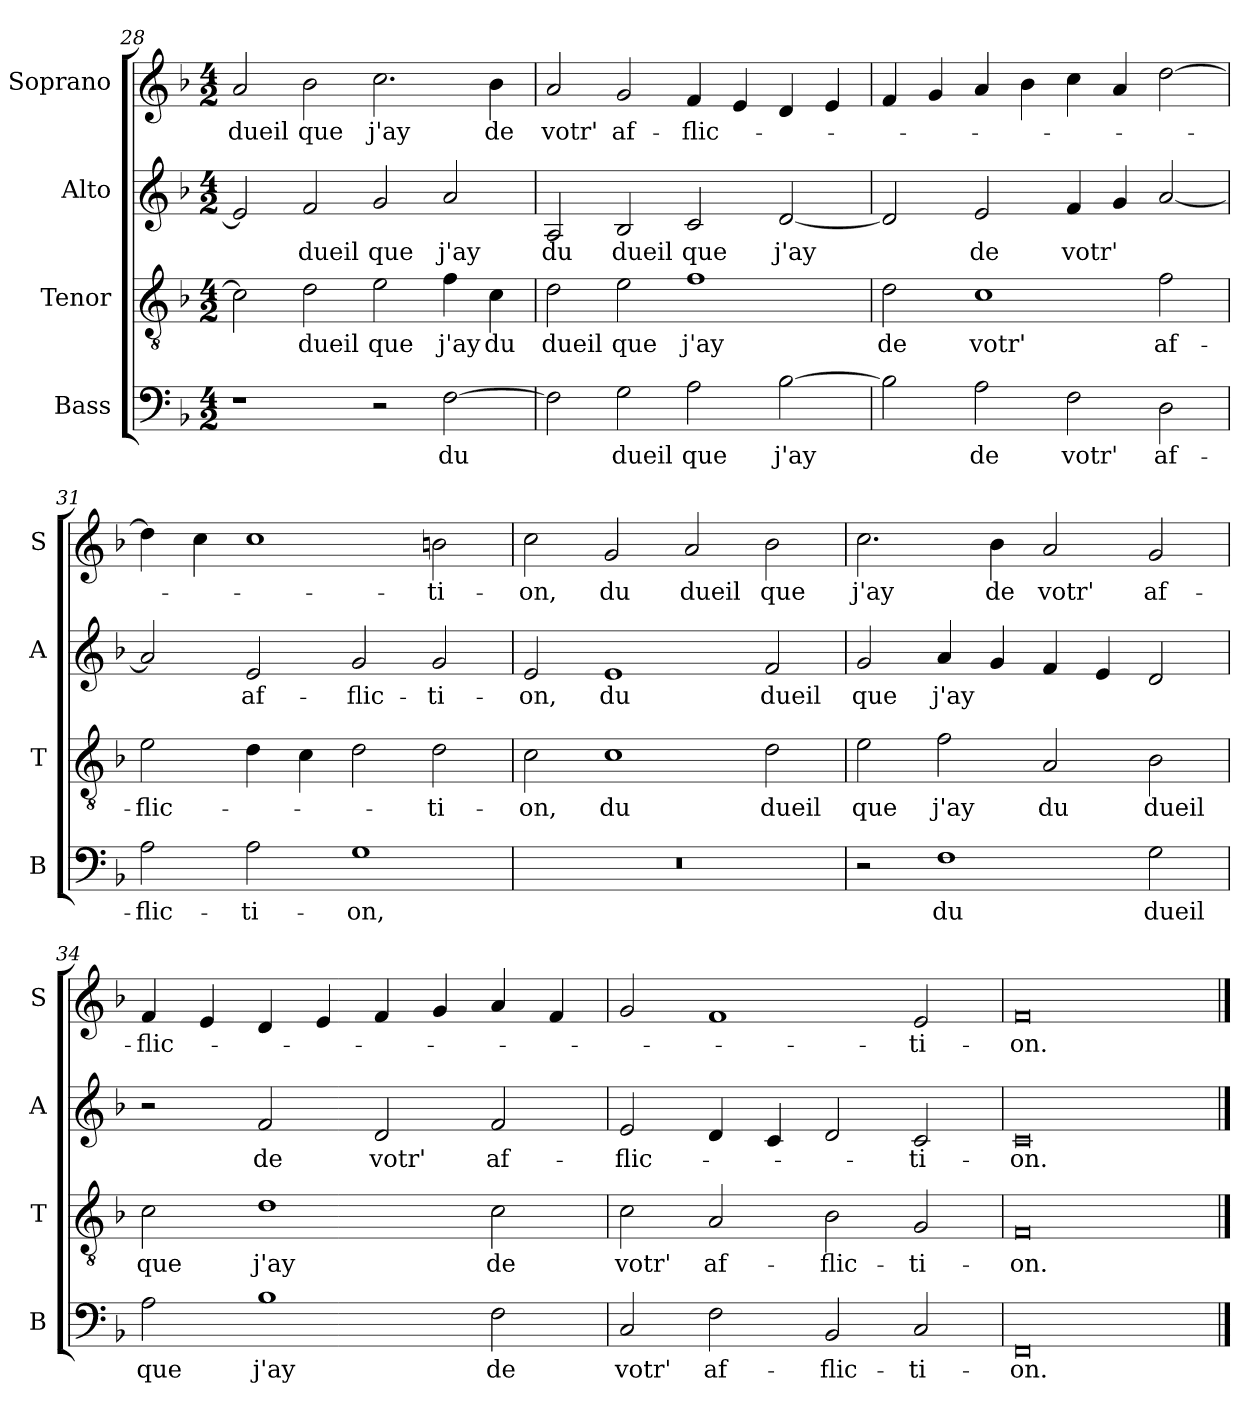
**kern	**text	**kern	**text	**kern	**text	**kern	**text
*part4	*part4	*part3	*part3	*part2	*part2	*part1	*part1
*staff4	*staff4	*staff3	*staff3	*staff2	*staff2	*staff1	*staff1
*I"Bass	*	*I"Tenor	*	*I"Alto	*	*I"Soprano	*
*I'B	*	*I'T	*	*I'A	*	*I'S	*
*clefF4	*	*clefGv2	*	*clefG2	*	*clefG2	*
*k[b-]	*	*k[b-]	*	*k[b-]	*	*k[b-]	*
*F:	*	*F:	*	*F:	*	*F:	*
*M4/2	*	*M4/2	*	*M4/2	*	*M4/2	*
=28	=28	=28	=28	=28	=28	=28	=28
!	!	!	!	!	!	!	!LO:LY:b
1r	.	2c\]	.	2e/]	.	2a/	dueil
!	!	!	!LO:LY:b	!	!LO:LY:b	!	!LO:LY:b
.	.	2d\	dueil	2f/	dueil	2b-\	que
!	!	!	!LO:LY:b	!	!LO:LY:b	!	!LO:LY:b
2r	.	2e\	que	2g/	que	2.cc\	j'ay
!	!LO:LY:b	!	!LO:LY:b	!	!LO:LY:b	!	!
[2F\	du	4f\	j'ay	2a/	j'ay	.	.
!	!	!	!LO:LY:b	!	!	!	!LO:LY:b
.	.	4c\	du	.	.	4b-\	de
!!LO:LB:g=z
=29	=29	=29	=29	=29	=29	=29	=29
!	!	!	!LO:LY:b	!	!LO:LY:b	!	!LO:LY:b
2F\]	.	2d\	dueil	2A/	du	2a/	votr'
!	!LO:LY:b	!	!LO:LY:b	!	!LO:LY:b	!	!LO:LY:b
2G\	dueil	2e\	que	2B-/	dueil	2g/	af-
!	!LO:LY:b	!	!LO:LY:b	!	!LO:LY:b	!	!LO:LY:b
2A\	que	1f	j'ay	2c/	que	4f/	-flic-
.	.	.	.	.	.	4e/	.
!	!LO:LY:b	!	!	!	!LO:LY:b	!	!
[2B-\	j'ay	.	.	[2d/	j'ay	4d/	.
.	.	.	.	.	.	4e/	.
=30	=30	=30	=30	=30	=30	=30	=30
!	!	!	!LO:LY:b	!	!	!	!
2B-\]	.	2d\	de	2d/]	.	4f/	.
.	.	.	.	.	.	4g/	.
!	!LO:LY:b	!	!LO:LY:b	!	!LO:LY:b	!	!
2A\	de	1c	votr'	2e/	de	4a/	.
.	.	.	.	.	.	4b-\	.
!	!LO:LY:b	!	!	!	!LO:LY:b	!	!
2F\	votr'	.	.	4f/	votr'	4cc\	.
.	.	.	.	4g/	.	4a/	.
!	!LO:LY:b	!	!LO:LY:b	!	!	!	!
2D\	af-	2f\	af-	[2a/	.	[2dd\	.
=31	=31	=31	=31	=31	=31	=31	=31
!	!LO:LY:b	!	!LO:LY:b	!	!	!	!
2A\	-flic-	2e\	-flic-	2a/]	.	4dd\]	.
.	.	.	.	.	.	4cc\	.
!	!LO:LY:b	!	!	!	!LO:LY:b	!	!
2A\	-ti-	4d\	.	2e/	af-	1cc	.
.	.	4c\	.	.	.	.	.
!	!LO:LY:b	!	!	!	!LO:LY:b	!	!
1G	-on,	2d\	.	2g/	-flic-	.	.
!	!	!	!LO:LY:b	!	!LO:LY:b	!	!LO:LY:b
.	.	2d\	-ti-	2g/	-ti-	2bn\	-ti-
=32	=32	=32	=32	=32	=32	=32	=32
!	!	!	!LO:LY:b	!	!LO:LY:b	!	!LO:LY:b
0r	.	2c\	-on,	2e/	-on,	2cc\	-on,
!	!	!	!LO:LY:b	!	!LO:LY:b	!	!LO:LY:b
.	.	1c	du	1e	du	2g/	du
!	!	!	!	!	!	!	!LO:LY:b
.	.	.	.	.	.	2a/	dueil
!	!	!	!LO:LY:b	!	!LO:LY:b	!	!LO:LY:b
.	.	2d\	dueil	2f/	dueil	2b-\	que
!!LO:LB:g=z
=33	=33	=33	=33	=33	=33	=33	=33
!	!	!	!LO:LY:b	!	!LO:LY:b	!	!LO:LY:b
2r	.	2e\	que	2g/	que	2.cc\	j'ay
!	!LO:LY:b	!	!LO:LY:b	!	!LO:LY:b	!	!
1F	du	2f\	j'ay	4a/	j'ay	.	.
!	!	!	!	!	!	!	!LO:LY:b
.	.	.	.	4g/	.	4b-\	de
!	!	!	!LO:LY:b	!	!	!	!LO:LY:b
.	.	2A/	du	4f/	.	2a/	votr'
.	.	.	.	4e/	.	.	.
!	!LO:LY:b	!	!LO:LY:b	!	!	!	!LO:LY:b
2G\	dueil	2B-\	dueil	2d/	.	2g/	af-
=34	=34	=34	=34	=34	=34	=34	=34
!	!LO:LY:b	!	!LO:LY:b	!	!	!	!LO:LY:b
2A\	que	2c\	que	2r	.	4f/	-flic-
.	.	.	.	.	.	4e/	.
!	!LO:LY:b	!	!LO:LY:b	!	!LO:LY:b	!	!
1B-	j'ay	1d	j'ay	2f/	de	4d/	.
.	.	.	.	.	.	4e/	.
!	!	!	!	!	!LO:LY:b	!	!
.	.	.	.	2d/	votr'	4f/	.
.	.	.	.	.	.	4g/	.
!	!LO:LY:b	!	!LO:LY:b	!	!LO:LY:b	!	!
2F\	de	2c\	de	2f/	af-	4a/	.
.	.	.	.	.	.	4f/	.
=35	=35	=35	=35	=35	=35	=35	=35
!	!LO:LY:b	!	!LO:LY:b	!	!LO:LY:b	!	!
2C/	votr'	2c\	votr'	2e/	-flic-	2g/	.
!	!LO:LY:b	!	!LO:LY:b	!	!	!	!
2F\	af-	2A/	af-	4d/	.	1f	.
.	.	.	.	4c/	.	.	.
!	!LO:LY:b	!	!LO:LY:b	!	!	!	!
2BB-/	-flic-	2B-\	-flic-	2d/	.	.	.
!	!LO:LY:b	!	!LO:LY:b	!	!LO:LY:b	!	!LO:LY:b
2C/	-ti-	2G/	-ti-	2c/	-ti-	2e/	-ti-
=36	=36	=36	=36	=36	=36	=36	=36
!	!LO:LY:b	!	!LO:LY:b	!	!LO:LY:b	!	!LO:LY:b
0FF	-on.	0F	-on.	0c	-on.	0f	-on.
==	==	==	==	==	==	==	==
*-	*-	*-	*-	*-	*-	*-	*-
